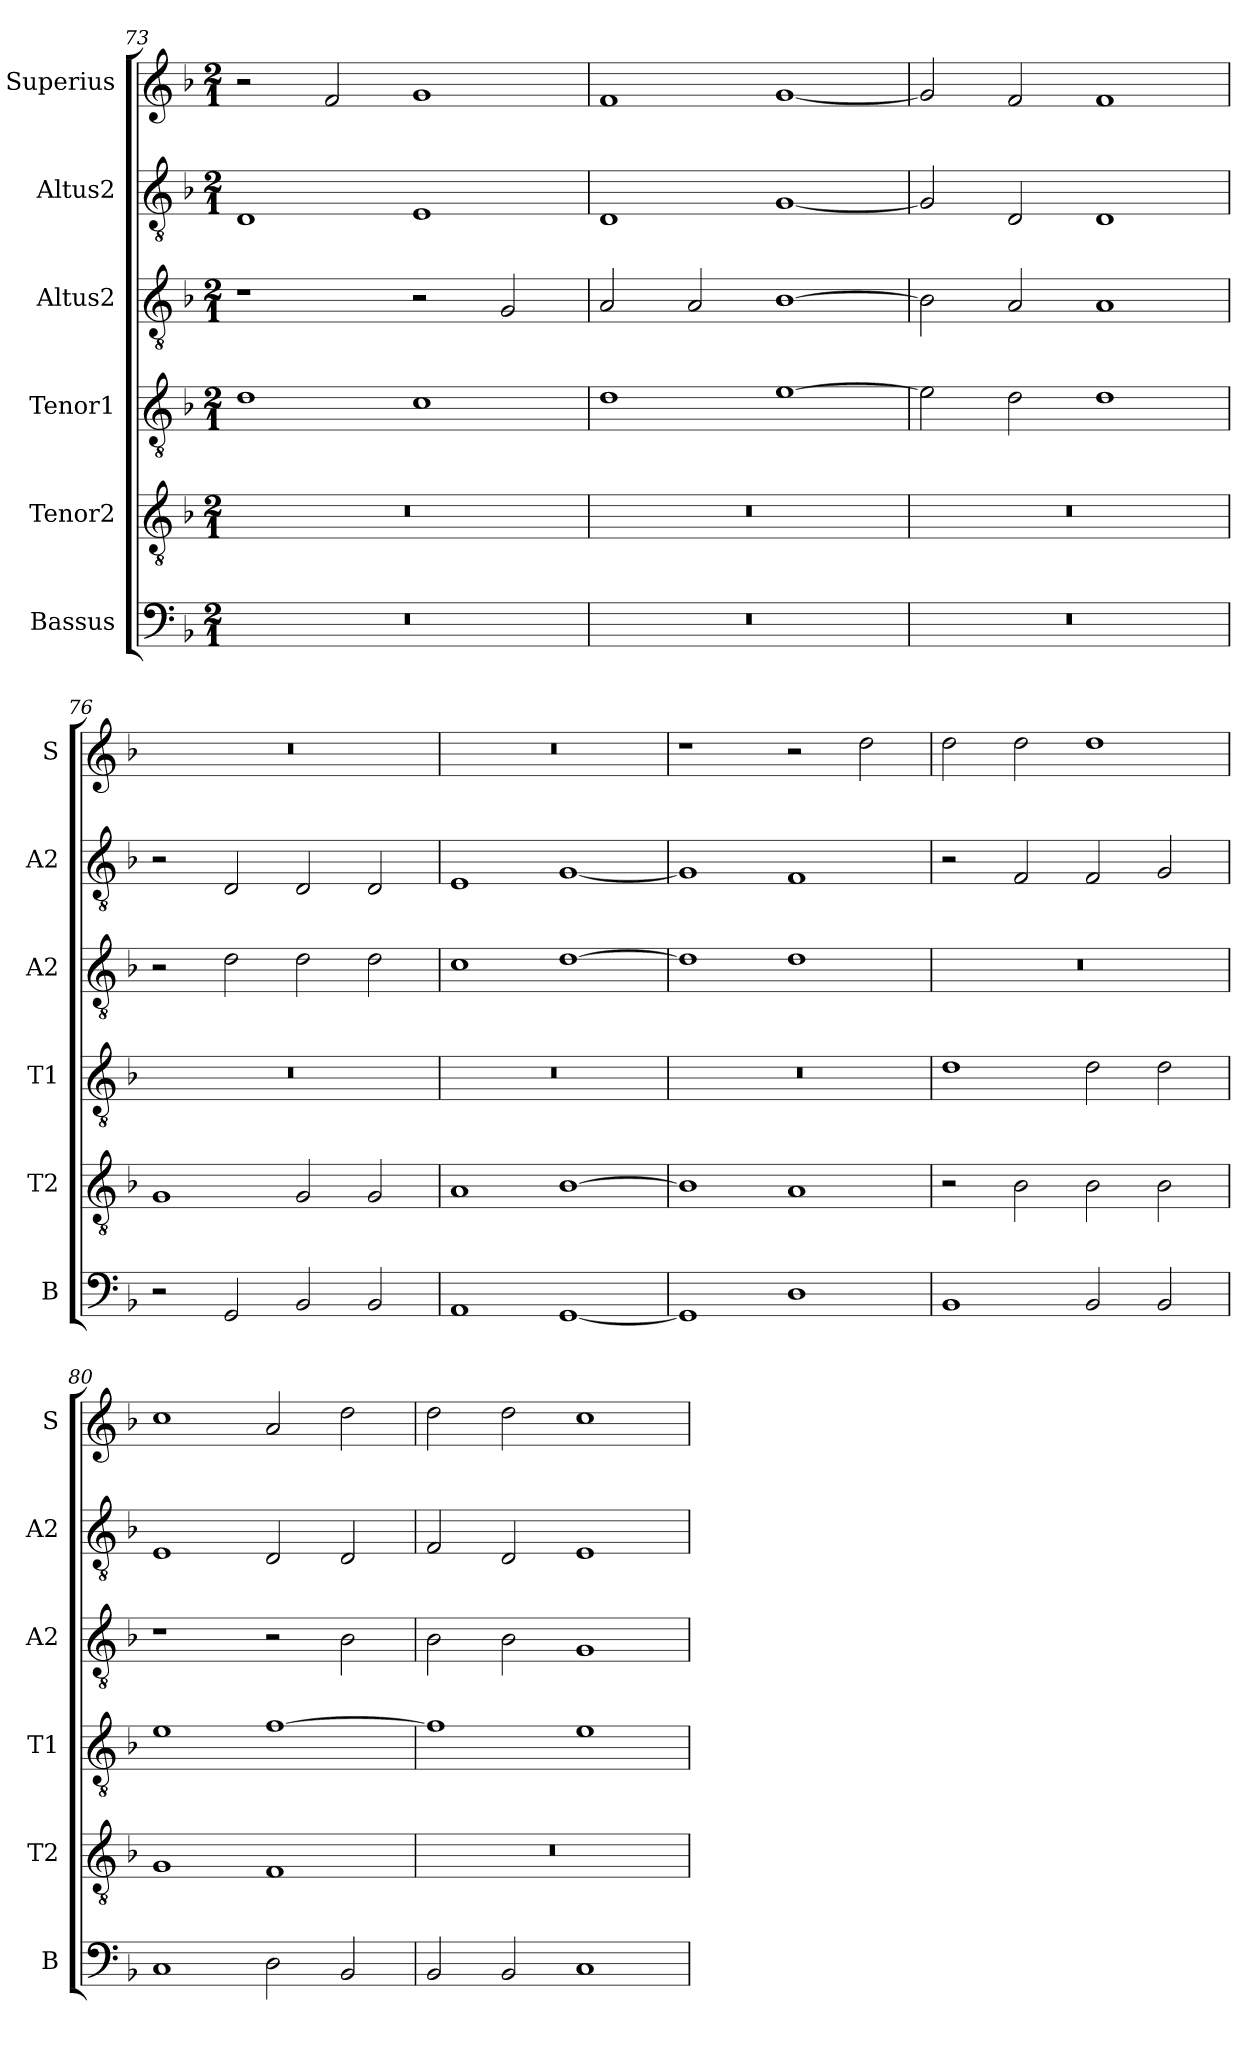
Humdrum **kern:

**kern	**kern	**kern	**kern	**kern	**kern
*part6	*part5	*part4	*part3	*part2	*part1
*staff6	*staff5	*staff4	*staff3	*staff2	*staff1
*I"Bassus	*I"Tenor2	*I"Tenor1	*I"Altus2	*I"Altus2	*I"Superius
*I'B	*I'T2	*I'T1	*I'A2	*I'A2	*I'S
*clefF4	*clefGv2	*clefGv2	*clefGv2	*clefGv2	*clefG2
*k[b-]	*k[b-]	*k[b-]	*k[b-]	*k[b-]	*k[b-]
*M2/1	*M2/1	*M2/1	*M2/1	*M2/1	*M2/1
=73	=73	=73	=73	=73	=73
0r	0r	1d	1r	1D	2r
.	.	.	.	.	2f/
.	.	1c	2r	1E	1g
.	.	.	2G/	.	.
=74	=74	=74	=74	=74	=74
0r	0r	1d	2A/	1D	1f
.	.	.	2A/	.	.
.	.	[1e	[1B-	[1G	[1g
=75	=75	=75	=75	=75	=75
0r	0r	2e\]	2B-\]	2G/]	2g/]
.	.	2d\	2A/	2D/	2f/
.	.	1d	1A	1D	1f
=76	=76	=76	=76	=76	=76
2r	1G	0r	2r	2r	0r
2GG/	.	.	2d\	2D/	.
2BB-/	2G/	.	2d\	2D/	.
2BB-/	2G/	.	2d\	2D/	.
=77	=77	=77	=77	=77	=77
1AA	1A	0r	1c	1E	0r
[1GG	[1B-	.	[1d	[1G	.
=78	=78	=78	=78	=78	=78
1GG]	1B-]	0r	1d]	1G]	1r
1D	1A	.	1d	1F	2r
.	.	.	.	.	2dd\
=79	=79	=79	=79	=79	=79
1BB-	2r	1d	0r	2r	2dd\
.	2B-\	.	.	2F/	2dd\
2BB-/	2B-\	2d\	.	2F/	1dd
2BB-/	2B-\	2d\	.	2G/	.
=80	=80	=80	=80	=80	=80
1C	1G	1e	1r	1E	1cc
2D\	1F	[1f	2r	2D/	2a/
2BB-/	.	.	2B-\	2D/	2dd\
=81	=81	=81	=81	=81	=81
2BB-/	0r	1f]	2B-\	2F/	2dd\
2BB-/	.	.	2B-\	2D/	2dd\
1C	.	1e	1G	1E	1cc
=	=	=	=	=	=
*-	*-	*-	*-	*-	*-
